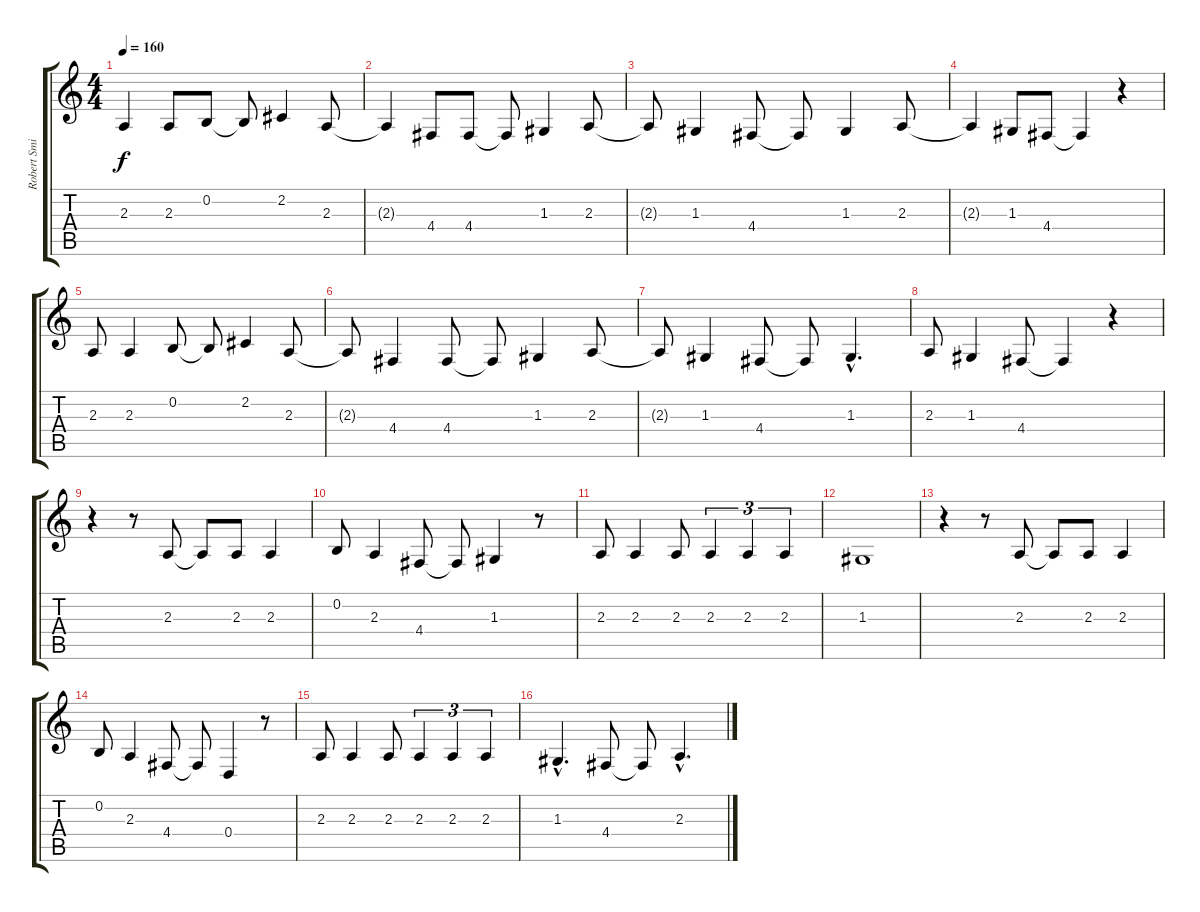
\track ("Robert Smith vocal" "Robert Smi") {instrument voiceoohs}
\staff {score tabs}
\tuning (E4 B3 G3 D3 A2 E2) {hide}
\ts (4 4)
\tempo 160
\clef g2
\ks c
2.3.4{dy f} 2.3.8 0.2.8 0.2{t}.8 2.2.4 2.3.8 |
\section ("" "")
2.3{t}.4 4.4.8 4.4.8 4.4{t}.8 1.3.4 2.3.8 |
2.3{t}.8 1.3.4 4.4.8 4.4{t}.8 1.3.4 2.3.8 |
2.3{t}.4 1.3.8 4.4.8 4.4{t}.4 r.4 |
2.3.8 2.3.4 0.2.8 0.2{t}.8 2.2.4 2.3.8 |
2.3{t}.8 4.4.4 4.4.8 4.4{t}.8 1.3.4 2.3.8 |
2.3{t}.8 1.3.4 4.4.8 4.4{t}.8 1.3{hac}.4{d} |
2.3.8 1.3.4 4.4.8 4.4{t}.4 r.4 |
r.4 r.8 2.3.8 2.3{t}.8 2.3.8 2.3.4 |
0.2.8 2.3.4 4.4.8 4.4{t}.8 1.3.4 r.8 |
2.3.8 2.3.4 2.3.8 2.3.4{tu (3 2)} 2.3.4{tu (3 2)} 2.3.4{tu (3 2)} |
1.3.1 |
r.4 r.8 2.3.8 2.3{t}.8 2.3.8 2.3.4 |
0.2.8 2.3.4 4.4.8 4.4{t}.8 0.4.4 r.8 |
2.3.8 2.3.4 2.3.8 2.3.4{tu (3 2)} 2.3.4{tu (3 2)} 2.3.4{tu (3 2)} |
1.3{hac}.4{d} 4.4.8 4.4{t}.8 2.3{hac}.4{d}
